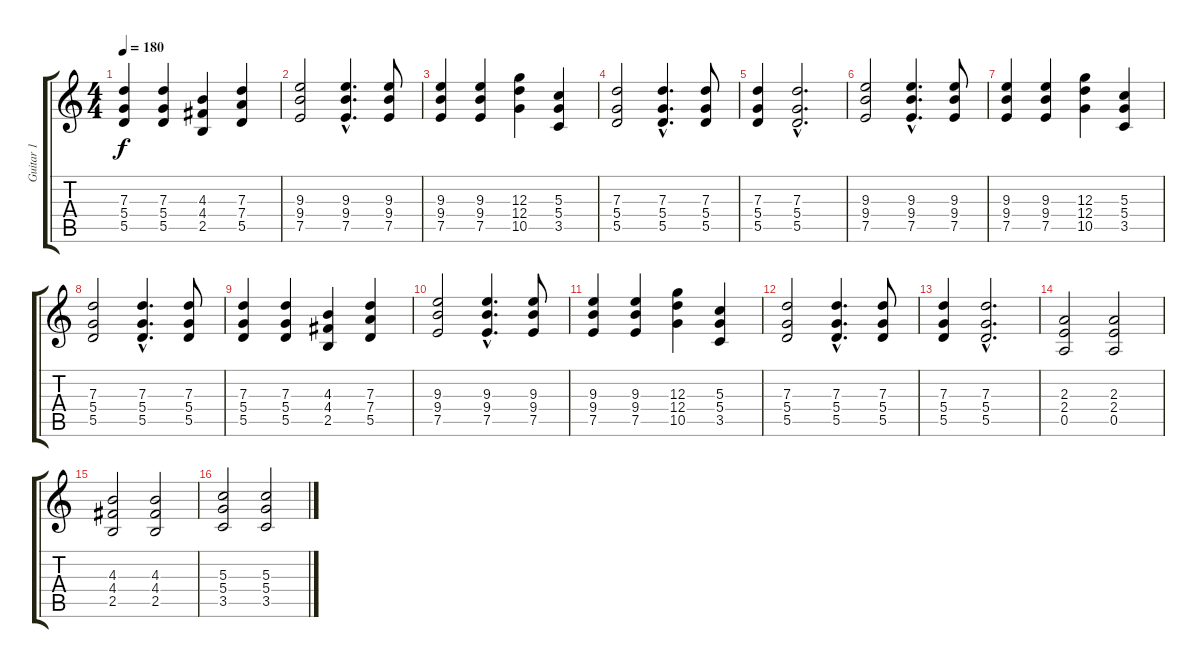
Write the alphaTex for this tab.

\track ("Guitar 1" "Guitar 1") {instrument distortionguitar}
\staff {score tabs}
\tuning (E4 B3 G3 D3 A2 E2) {hide}
\ts (4 4)
\tempo 180
\clef g2
\ks c
(7.3 5.4 5.5).4{dy f} (7.3 5.4 5.5).4 (4.3 4.4 2.5).4 (7.3 7.4 5.5).4 |
(9.3 9.4 7.5).2 (9.3{hac} 9.4{hac} 7.5{hac}).4{d} (9.3 9.4 7.5).8 |
(9.3 9.4 7.5).4 (9.3 9.4 7.5).4 (12.3 12.4 10.5).4 (5.3 5.4 3.5).4 |
(7.3 5.4 5.5).2 (7.3{hac} 5.4{hac} 5.5{hac}).4{d} (7.3 5.4 5.5).8 |
(7.3 5.4 5.5).4 (7.3{hac} 5.4{hac} 5.5{hac}).2{d} |
(9.3 9.4 7.5).2 (9.3{hac} 9.4{hac} 7.5{hac}).4{d} (9.3 9.4 7.5).8 |
(9.3 9.4 7.5).4 (9.3 9.4 7.5).4 (12.3 12.4 10.5).4 (5.3 5.4 3.5).4 |
(7.3 5.4 5.5).2 (7.3{hac} 5.4{hac} 5.5{hac}).4{d} (7.3 5.4 5.5).8 |
(7.3 5.4 5.5).4 (7.3 5.4 5.5).4 (4.3 4.4 2.5).4 (7.3 7.4 5.5).4 |
(9.3 9.4 7.5).2 (9.3{hac} 9.4{hac} 7.5{hac}).4{d} (9.3 9.4 7.5).8 |
(9.3 9.4 7.5).4 (9.3 9.4 7.5).4 (12.3 12.4 10.5).4 (5.3 5.4 3.5).4 |
(7.3 5.4 5.5).2 (7.3{hac} 5.4{hac} 5.5{hac}).4{d} (7.3 5.4 5.5).8 |
(7.3 5.4 5.5).4 (7.3{hac} 5.4{hac} 5.5{hac}).2{d} |
(2.3 2.4 0.5).2 (2.3 2.4 0.5).2 |
(4.3 4.4 2.5).2 (4.3 4.4 2.5).2 |
(5.3 5.4 3.5).2 (5.3 5.4 3.5).2
